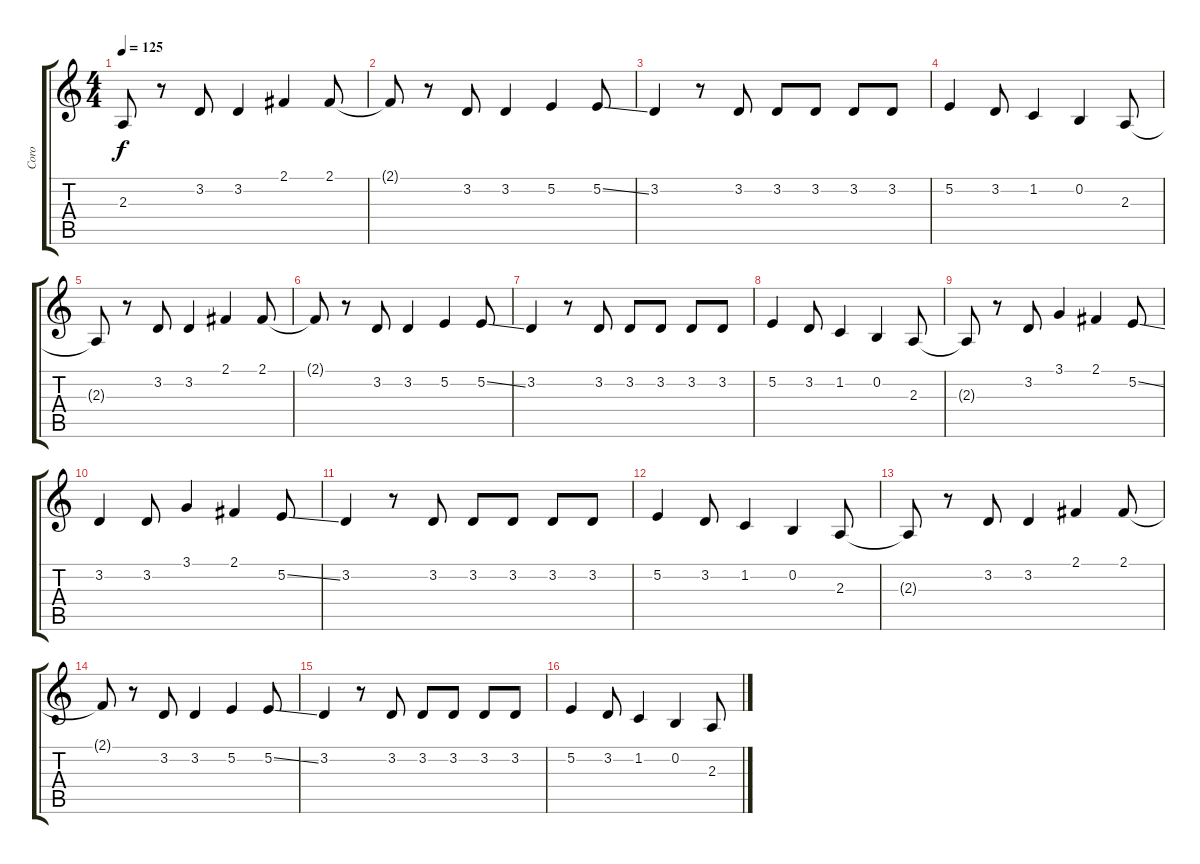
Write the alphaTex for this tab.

\track ("Coro" "Coro") {instrument choiraahs}
\staff {score tabs}
\tuning (E4 B3 G3 D3 A2 E2) {hide}
\ts (4 4)
\tempo 125
\clef g2
\ks c
2.3{t}.8{dy f} r.8 3.2.8 3.2.4 2.1.4 2.1.8 |
2.1{t}.8 r.8 3.2.8 3.2.4 5.2.4 5.2{ss}.8 |
3.2.4 r.8 3.2.8 3.2.8 3.2.8 3.2.8 3.2.8 |
5.2.4 3.2.8 1.2.4 0.2.4 2.3.8 |
2.3{t}.8 r.8 3.2.8 3.2.4 2.1.4 2.1.8 |
2.1{t}.8 r.8 3.2.8 3.2.4 5.2.4 5.2{ss}.8 |
3.2.4 r.8 3.2.8 3.2.8 3.2.8 3.2.8 3.2.8 |
5.2.4 3.2.8 1.2.4 0.2.4 2.3.8 |
2.3{t}.8 r.8 3.2.8 3.1.4 2.1.4 5.2{ss}.8 |
3.2.4 3.2.8 3.1.4 2.1.4 5.2{ss}.8 |
3.2.4 r.8 3.2.8 3.2.8 3.2.8 3.2.8 3.2.8 |
5.2.4 3.2.8 1.2.4 0.2.4 2.3.8 |
2.3{t}.8 r.8 3.2.8 3.2.4 2.1.4 2.1.8 |
2.1{t}.8 r.8 3.2.8 3.2.4 5.2.4 5.2{ss}.8 |
3.2.4 r.8 3.2.8 3.2.8 3.2.8 3.2.8 3.2.8 |
5.2.4 3.2.8 1.2.4 0.2.4 2.3.8
